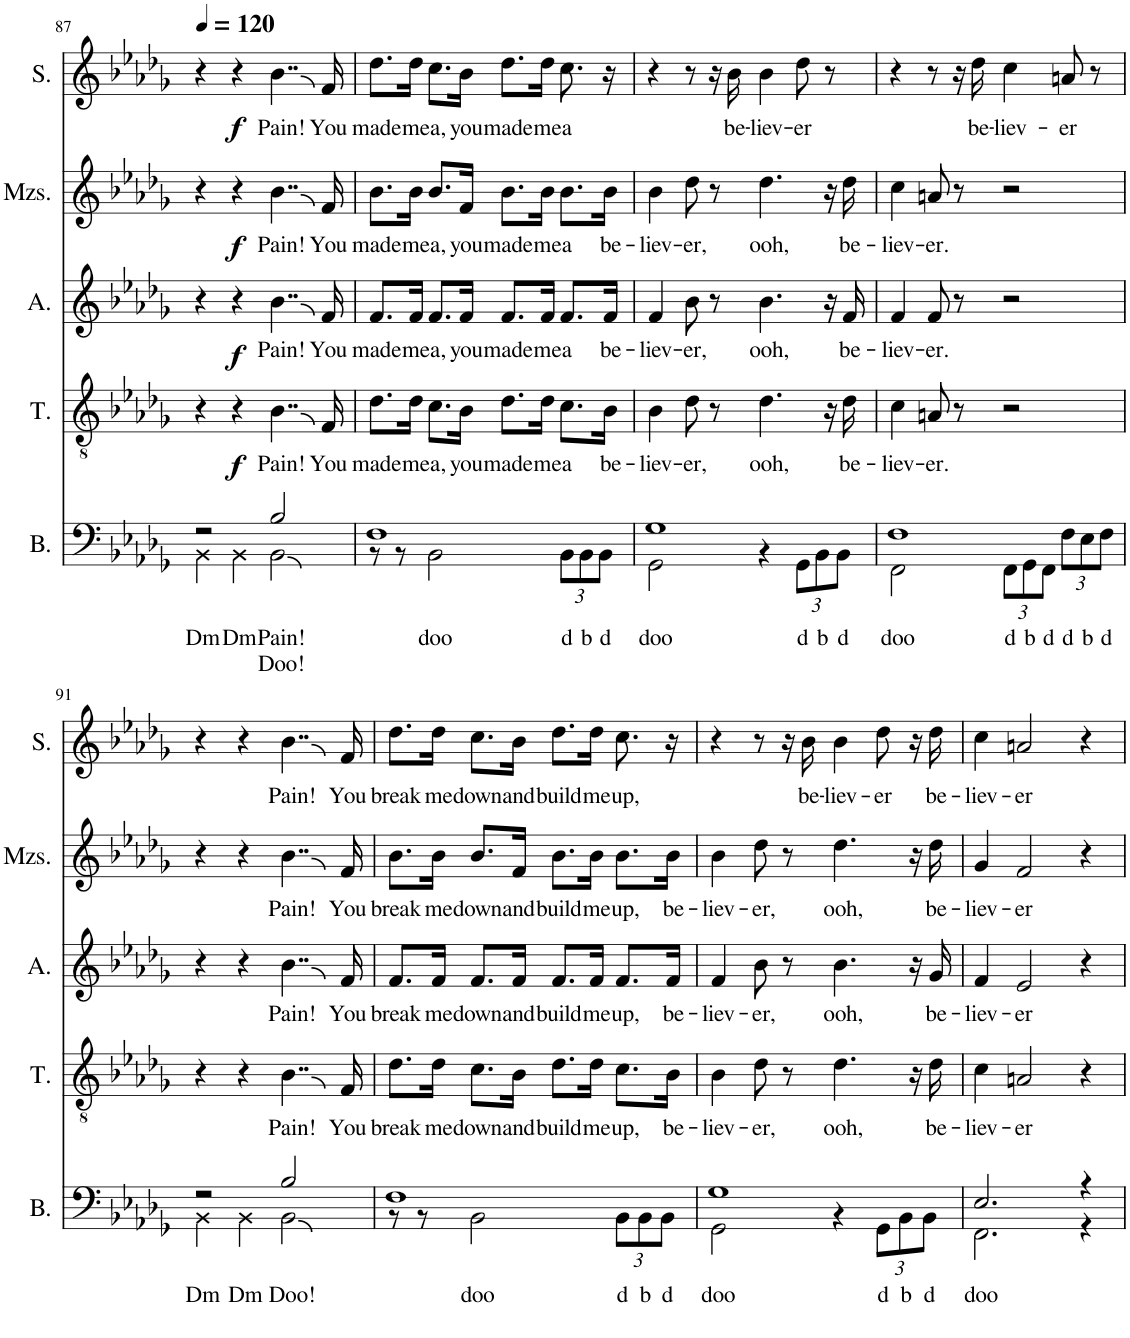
**kern	**text	**text	**kern	**text	**dynam	**kern	**text	**dynam	**kern	**text	**dynam	**kern	**text	**dynam
*part5	*part5	*part5	*part4	*part4	*part4	*part3	*part3	*part3	*part2	*part2	*part2	*part1	*part1	*part1
*staff5	*staff5	*staff5	*staff4	*staff4	*staff4	*staff3	*staff3	*staff3	*staff2	*staff2	*staff2	*staff1	*staff1	*staff1
*I"Bass	*	*	*I"Tenor	*	*	*I"Alt	*	*	*I"Mezzosopran	*	*	*I"Sopran	*	*
*I'B.	*	*	*I'T.	*	*	*I'A.	*	*	*I'Mzs.	*	*	*I'S.	*	*
!!LO:PB:g=z
*clefF4	*	*	*clefGv2	*	*	*clefG2	*	*	*clefG2	*	*	*clefG2	*	*
*k[b-e-a-d-g-]	*	*	*k[b-e-a-d-g-]	*	*	*k[b-e-a-d-g-]	*	*	*k[b-e-a-d-g-]	*	*	*k[b-e-a-d-g-]	*	*
*M4/4	*	*	*M4/4	*	*	*M4/4	*	*	*M4/4	*	*	*M4/4	*	*
*MM120	*	*	*MM120	*	*	*MM120	*	*	*MM120	*	*	*MM120	*	*
=87	=87	=87	=87	=87	=87	=87	=87	=87	=87	=87	=87	=87	=87	=87
*^	*	*	*	*	*	*	*	*	*	*	*	*	*	*
!	!	!LO:LY:b	!	!	!	!	!	!	!	!	!	!	!	!	!
2r	4BB-\	Dm	.	4r	.	.	4r	.	.	4r	.	.	4r	.	.
!	!	!LO:LY:b	!	!	!	!	!	!	!	!	!	!	!	!	!
.	4BB-\	Dm	.	4r	.	.	4r	.	.	4r	.	.	4r	.	.
!	!	!LO:LY:b	!	!	!	!	!	!	!	!	!	!	!	!	!
!	!	!	!LO:LY:b	!	!LO:LY:b	!LO:DY:b	!	!LO:LY:b	!LO:DY:b	!	!LO:LY:b	!LO:DY:b	!	!LO:LY:b	!LO:DY:b
2B-/	2BB-\	.	Doo!	4..B-\	Pain!	f	4..b-\	Pain!	f	4..b-\	Pain!	f	4..b-\	Pain!	f
!	!	!	!	!	!LO:LY:b	!	!	!LO:LY:b	!	!	!LO:LY:b	!	!	!LO:LY:b	!
.	.	.	.	16F/	You	.	16f/	You	.	16f/	You	.	16f/	You	.
=88	=88	=88	=88	=88	=88	=88	=88	=88	=88	=88	=88	=88	=88	=88	=88
!	!	!	!	!	!LO:LY:b	!	!	!LO:LY:b	!	!	!LO:LY:b	!	!	!LO:LY:b	!
1F	8r	.	.	8.d-\L	made	.	8.f/L	made	.	8.b-\L	made	.	8.dd-\L	made	.
.	8r	.	.	.	.	.	.	.	.	.	.	.	.	.	.
!	!	!	!	!	!LO:LY:b	!	!	!LO:LY:b	!	!	!LO:LY:b	!	!	!LO:LY:b	!
.	.	.	.	16d-\Jk	me	.	16f/Jk	me	.	16b-\Jk	me	.	16dd-\Jk	me	.
!	!	!LO:LY:b	!	!	!LO:LY:b	!	!	!LO:LY:b	!	!	!LO:LY:b	!	!	!LO:LY:b	!
.	2BB-\	doo	.	8.c\L	a,	.	8.f/L	a,	.	8.b-/L	a,	.	8.cc\L	a,	.
!	!	!	!	!	!LO:LY:b	!	!	!LO:LY:b	!	!	!LO:LY:b	!	!	!LO:LY:b	!
.	.	.	.	16B-\Jk	you	.	16f/Jk	you	.	16f/Jk	you	.	16b-\Jk	you	.
!	!	!	!	!	!LO:LY:b	!	!	!LO:LY:b	!	!	!LO:LY:b	!	!	!LO:LY:b	!
.	.	.	.	8.d-\L	made	.	8.f/L	made	.	8.b-\L	made	.	8.dd-\L	made	.
!	!	!	!	!	!LO:LY:b	!	!	!LO:LY:b	!	!	!LO:LY:b	!	!	!LO:LY:b	!
.	.	.	.	16d-\Jk	me	.	16f/Jk	me	.	16b-\Jk	me	.	16dd-\Jk	me	.
*	*Xbrackettup	*	*	*	*	*	*	*	*	*	*	*	*	*	*
!	!	!LO:LY:b	!	!	!LO:LY:b	!	!	!LO:LY:b	!	!	!LO:LY:b	!	!	!LO:LY:b	!
.	12BB-\L	d	.	8.c\L	a	.	8.f/L	a	.	8.b-\L	a	.	8.cc\	a	.
!	!	!LO:LY:b	!	!	!	!	!	!	!	!	!	!	!	!	!
.	12BB-\	b	.	.	.	.	.	.	.	.	.	.	.	.	.
!	!	!LO:LY:b	!	!	!	!	!	!	!	!	!	!	!	!	!
.	12BB-\J	d	.	.	.	.	.	.	.	.	.	.	.	.	.
!	!	!	!	!	!LO:LY:b	!	!	!LO:LY:b	!	!	!LO:LY:b	!	!	!	!
.	.	.	.	16B-\Jk	be-	.	16f/Jk	be-	.	16b-\Jk	be-	.	16r	.	.
=89	=89	=89	=89	=89	=89	=89	=89	=89	=89	=89	=89	=89	=89	=89	=89
!	!	!LO:LY:b	!	!	!LO:LY:b	!	!	!LO:LY:b	!	!	!LO:LY:b	!	!	!	!
1G-	2GG-\	doo	.	4B-\	-liev-	.	4f/	-liev-	.	4b-\	-liev-	.	4r	.	.
!	!	!	!	!	!LO:LY:b	!	!	!LO:LY:b	!	!	!LO:LY:b	!	!	!	!
.	.	.	.	8d-\	-er,	.	8b-\	-er,	.	8dd-\	-er,	.	8r	.	.
.	.	.	.	8r	.	.	8r	.	.	8r	.	.	16r	.	.
!	!	!	!	!	!	!	!	!	!	!	!	!	!	!LO:LY:b	!
.	.	.	.	.	.	.	.	.	.	.	.	.	16b-\	be-	.
!	!	!	!	!	!LO:LY:b	!	!	!LO:LY:b	!	!	!LO:LY:b	!	!	!LO:LY:b	!
.	4r	.	.	4.d-\	ooh,	.	4.b-\	ooh,	.	4.dd-\	ooh,	.	4b-\	-liev-	.
!	!	!LO:LY:b	!	!	!	!	!	!	!	!	!	!	!	!LO:LY:b	!
.	12GG-\L	d	.	.	.	.	.	.	.	.	.	.	8dd-\	-er	.
!	!	!LO:LY:b	!	!	!	!	!	!	!	!	!	!	!	!	!
.	12BB-\	b	.	.	.	.	.	.	.	.	.	.	.	.	.
.	.	.	.	16r	.	.	16r	.	.	16r	.	.	8r	.	.
!	!	!LO:LY:b	!	!	!	!	!	!	!	!	!	!	!	!	!
.	12BB-\J	d	.	.	.	.	.	.	.	.	.	.	.	.	.
!	!	!	!	!	!LO:LY:b	!	!	!LO:LY:b	!	!	!LO:LY:b	!	!	!	!
.	.	.	.	16d-\	be-	.	16f/	be-	.	16dd-\	be-	.	.	.	.
=90	=90	=90	=90	=90	=90	=90	=90	=90	=90	=90	=90	=90	=90	=90	=90
!	!	!LO:LY:b	!	!	!LO:LY:b	!	!	!LO:LY:b	!	!	!LO:LY:b	!	!	!	!
1F	2FF\	doo	.	4c\	-liev-	.	4f/	-liev-	.	4cc\	-liev-	.	4r	.	.
!	!	!	!	!	!LO:LY:b	!	!	!LO:LY:b	!	!	!LO:LY:b	!	!	!	!
.	.	.	.	8An/	-er.	.	8f/	-er.	.	8an/	-er.	.	8r	.	.
.	.	.	.	8r	.	.	8r	.	.	8r	.	.	16r	.	.
!	!	!	!	!	!	!	!	!	!	!	!	!	!	!LO:LY:b	!
.	.	.	.	.	.	.	.	.	.	.	.	.	16dd-\	be-	.
!	!	!LO:LY:b	!	!	!	!	!	!	!	!	!	!	!	!LO:LY:b	!
.	12FF\L	d	.	2r	.	.	2r	.	.	2r	.	.	4cc\	-liev-	.
!	!	!LO:LY:b	!	!	!	!	!	!	!	!	!	!	!	!	!
.	12GG-\	b	.	.	.	.	.	.	.	.	.	.	.	.	.
!	!	!LO:LY:b	!	!	!	!	!	!	!	!	!	!	!	!	!
.	12FF\J	d	.	.	.	.	.	.	.	.	.	.	.	.	.
!	!	!LO:LY:b	!	!	!	!	!	!	!	!	!	!	!	!LO:LY:b	!
.	12F\L	d	.	.	.	.	.	.	.	.	.	.	8an/	-er	.
!	!	!LO:LY:b	!	!	!	!	!	!	!	!	!	!	!	!	!
.	12E-\	b	.	.	.	.	.	.	.	.	.	.	.	.	.
.	.	.	.	.	.	.	.	.	.	.	.	.	8r	.	.
!	!	!LO:LY:b	!	!	!	!	!	!	!	!	!	!	!	!	!
.	12F\J	d	.	.	.	.	.	.	.	.	.	.	.	.	.
!!LO:LB:g=z
=91	=91	=91	=91	=91	=91	=91	=91	=91	=91	=91	=91	=91	=91	=91	=91
!	!	!LO:LY:b	!	!	!	!	!	!	!	!	!	!	!	!	!
2r	4BB-\	Dm	.	4r	.	.	4r	.	.	4r	.	.	4r	.	.
!	!	!LO:LY:b	!	!	!	!	!	!	!	!	!	!	!	!	!
.	4BB-\	Dm	.	4r	.	.	4r	.	.	4r	.	.	4r	.	.
!	!	!LO:LY:b	!	!	!LO:LY:b	!	!	!LO:LY:b	!	!	!LO:LY:b	!	!	!LO:LY:b	!
2B-/	2BB-\	Doo!	.	4..B-\	Pain!	.	4..b-\	Pain!	.	4..b-\	Pain!	.	4..b-\	Pain!	.
!	!	!	!	!	!LO:LY:b	!	!	!LO:LY:b	!	!	!LO:LY:b	!	!	!LO:LY:b	!
.	.	.	.	16F/	You	.	16f/	You	.	16f/	You	.	16f/	You	.
=92	=92	=92	=92	=92	=92	=92	=92	=92	=92	=92	=92	=92	=92	=92	=92
!	!	!	!	!	!LO:LY:b	!	!	!LO:LY:b	!	!	!LO:LY:b	!	!	!LO:LY:b	!
1F	8r	.	.	8.d-\L	break	.	8.f/L	break	.	8.b-\L	break	.	8.dd-\L	break	.
.	8r	.	.	.	.	.	.	.	.	.	.	.	.	.	.
!	!	!	!	!	!LO:LY:b	!	!	!LO:LY:b	!	!	!LO:LY:b	!	!	!LO:LY:b	!
.	.	.	.	16d-\Jk	me	.	16f/Jk	me	.	16b-\Jk	me	.	16dd-\Jk	me	.
!	!	!LO:LY:b	!	!	!LO:LY:b	!	!	!LO:LY:b	!	!	!LO:LY:b	!	!	!LO:LY:b	!
.	2BB-\	doo	.	8.c\L	down	.	8.f/L	down	.	8.b-/L	down	.	8.cc\L	down	.
!	!	!	!	!	!LO:LY:b	!	!	!LO:LY:b	!	!	!LO:LY:b	!	!	!LO:LY:b	!
.	.	.	.	16B-\Jk	and	.	16f/Jk	and	.	16f/Jk	and	.	16b-\Jk	and	.
!	!	!	!	!	!LO:LY:b	!	!	!LO:LY:b	!	!	!LO:LY:b	!	!	!LO:LY:b	!
.	.	.	.	8.d-\L	build	.	8.f/L	build	.	8.b-\L	build	.	8.dd-\L	build	.
!	!	!	!	!	!LO:LY:b	!	!	!LO:LY:b	!	!	!LO:LY:b	!	!	!LO:LY:b	!
.	.	.	.	16d-\Jk	me	.	16f/Jk	me	.	16b-\Jk	me	.	16dd-\Jk	me	.
!	!	!LO:LY:b	!	!	!LO:LY:b	!	!	!LO:LY:b	!	!	!LO:LY:b	!	!	!LO:LY:b	!
.	12BB-\L	d	.	8.c\L	up,	.	8.f/L	up,	.	8.b-\L	up,	.	8.cc\	up,	.
!	!	!LO:LY:b	!	!	!	!	!	!	!	!	!	!	!	!	!
.	12BB-\	b	.	.	.	.	.	.	.	.	.	.	.	.	.
!	!	!LO:LY:b	!	!	!	!	!	!	!	!	!	!	!	!	!
.	12BB-\J	d	.	.	.	.	.	.	.	.	.	.	.	.	.
!	!	!	!	!	!LO:LY:b	!	!	!LO:LY:b	!	!	!LO:LY:b	!	!	!	!
.	.	.	.	16B-\Jk	be-	.	16f/Jk	be-	.	16b-\Jk	be-	.	16r	.	.
=93	=93	=93	=93	=93	=93	=93	=93	=93	=93	=93	=93	=93	=93	=93	=93
!	!	!LO:LY:b	!	!	!LO:LY:b	!	!	!LO:LY:b	!	!	!LO:LY:b	!	!	!	!
1G-	2GG-\	doo	.	4B-\	-liev-	.	4f/	-liev-	.	4b-\	-liev-	.	4r	.	.
!	!	!	!	!	!LO:LY:b	!	!	!LO:LY:b	!	!	!LO:LY:b	!	!	!	!
.	.	.	.	8d-\	-er,	.	8b-\	-er,	.	8dd-\	-er,	.	8r	.	.
.	.	.	.	8r	.	.	8r	.	.	8r	.	.	16r	.	.
!	!	!	!	!	!	!	!	!	!	!	!	!	!	!LO:LY:b	!
.	.	.	.	.	.	.	.	.	.	.	.	.	16b-\	be-	.
!	!	!	!	!	!LO:LY:b	!	!	!LO:LY:b	!	!	!LO:LY:b	!	!	!LO:LY:b	!
.	4r	.	.	4.d-\	ooh,	.	4.b-\	ooh,	.	4.dd-\	ooh,	.	4b-\	-liev-	.
!	!	!LO:LY:b	!	!	!	!	!	!	!	!	!	!	!	!LO:LY:b	!
.	12GG-\L	d	.	.	.	.	.	.	.	.	.	.	8dd-\	-er	.
!	!	!LO:LY:b	!	!	!	!	!	!	!	!	!	!	!	!	!
.	12BB-\	b	.	.	.	.	.	.	.	.	.	.	.	.	.
.	.	.	.	16r	.	.	16r	.	.	16r	.	.	16r	.	.
!	!	!LO:LY:b	!	!	!	!	!	!	!	!	!	!	!	!	!
.	12BB-\J	d	.	.	.	.	.	.	.	.	.	.	.	.	.
!	!	!	!	!	!LO:LY:b	!	!	!LO:LY:b	!	!	!LO:LY:b	!	!	!LO:LY:b	!
.	.	.	.	16d-\	be-	.	16g-/	be-	.	16dd-\	be-	.	16dd-\	be-	.
=94	=94	=94	=94	=94	=94	=94	=94	=94	=94	=94	=94	=94	=94	=94	=94
!	!	!LO:LY:b	!	!	!LO:LY:b	!	!	!LO:LY:b	!	!	!LO:LY:b	!	!	!LO:LY:b	!
2.E-/	2.FF\	doo	.	4c\	-liev-	.	4f/	-liev-	.	4g-/	-liev-	.	4cc\	-liev-	.
!	!	!	!	!	!LO:LY:b	!	!	!LO:LY:b	!	!	!LO:LY:b	!	!	!LO:LY:b	!
.	.	.	.	2An/	-er	.	2e-/	-er	.	2f/	-er	.	2an/	-er	.
4r	4r	.	.	4r	.	.	4r	.	.	4r	.	.	4r	.	.
*v	*v	*	*	*	*	*	*	*	*	*	*	*	*	*	*
=	=	=	=	=	=	=	=	=	=	=	=	=	=	=
*-	*-	*-	*-	*-	*-	*-	*-	*-	*-	*-	*-	*-	*-	*-
